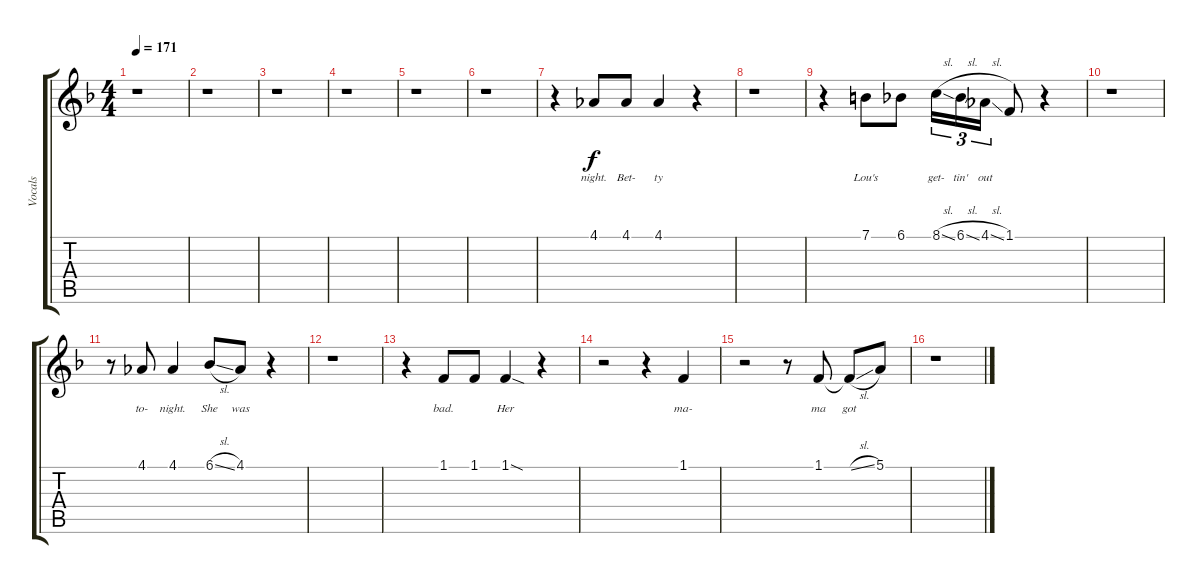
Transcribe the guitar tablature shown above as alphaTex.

\track ("Vocals" "Vocals") {instrument clarinet}
\staff {score tabs}
\tuning (E4 B3 G3 D3 A2 E2) {hide}
\ts (4 4)
\tempo 171
\clef g2
\ks f
r.1{dy f} |
r.1 |
r.1 |
r.1 |
r.1 |
r.1 |
r.4 4.1.8{lyrics (0 "night.") lyrics (1 "") lyrics (2 "") lyrics (3 "") lyrics (4 "")} 4.1.8{lyrics (0 "Bet-") lyrics (1 "") lyrics (2 "") lyrics (3 "") lyrics (4 "")} 4.1.4{lyrics (0 "ty") lyrics (1 "") lyrics (2 "") lyrics (3 "") lyrics (4 "")} r.4 |
r.1 |
r.4 7.1.8{lyrics (0 "Lou's") lyrics (1 "") lyrics (2 "") lyrics (3 "") lyrics (4 "")} 6.1.8{lyrics (0 "") lyrics (1 "") lyrics (2 "") lyrics (3 "") lyrics (4 "")} 8.1{sl}.16{tu (3 2) lyrics (0 "get-") lyrics (1 "") lyrics (2 "") lyrics (3 "") lyrics (4 "")} 6.1{sl}.16{tu (3 2) lyrics (0 "tin'") lyrics (1 "") lyrics (2 "") lyrics (3 "") lyrics (4 "")} 4.1{sl}.16{tu (3 2) lyrics (0 "out") lyrics (1 "") lyrics (2 "") lyrics (3 "") lyrics (4 "")} 1.1.8{lyrics (0 "") lyrics (1 "") lyrics (2 "") lyrics (3 "") lyrics (4 "")} r.4 |
r.1 |
r.8 4.1.8{lyrics (0 "to-") lyrics (1 "") lyrics (2 "") lyrics (3 "") lyrics (4 "")} 4.1.4{lyrics (0 "night.") lyrics (1 "") lyrics (2 "") lyrics (3 "") lyrics (4 "")} 6.1{sl}.8{lyrics (0 "She") lyrics (1 "") lyrics (2 "") lyrics (3 "") lyrics (4 "")} 4.1.8{lyrics (0 "was") lyrics (1 "") lyrics (2 "") lyrics (3 "") lyrics (4 "")} r.4 |
r.1 |
r.4 1.1.8{lyrics (0 "bad.") lyrics (1 "") lyrics (2 "") lyrics (3 "") lyrics (4 "")} 1.1.8{lyrics (0 "") lyrics (1 "") lyrics (2 "") lyrics (3 "") lyrics (4 "")} 1.1{sod}.4{lyrics (0 "Her") lyrics (1 "") lyrics (2 "") lyrics (3 "") lyrics (4 "")} r.4 |
r.2 r.4 1.1.4{lyrics (0 "ma-") lyrics (1 "") lyrics (2 "") lyrics (3 "") lyrics (4 "")} |
r.2 r.8 1.1.8{lyrics (0 "ma") lyrics (1 "") lyrics (2 "") lyrics (3 "") lyrics (4 "")} 1.1{sl t}.8{lyrics (0 "got") lyrics (1 "") lyrics (2 "") lyrics (3 "") lyrics (4 "")} 5.1.8{lyrics (0 "") lyrics (1 "") lyrics (2 "") lyrics (3 "") lyrics (4 "")} |
r.1
